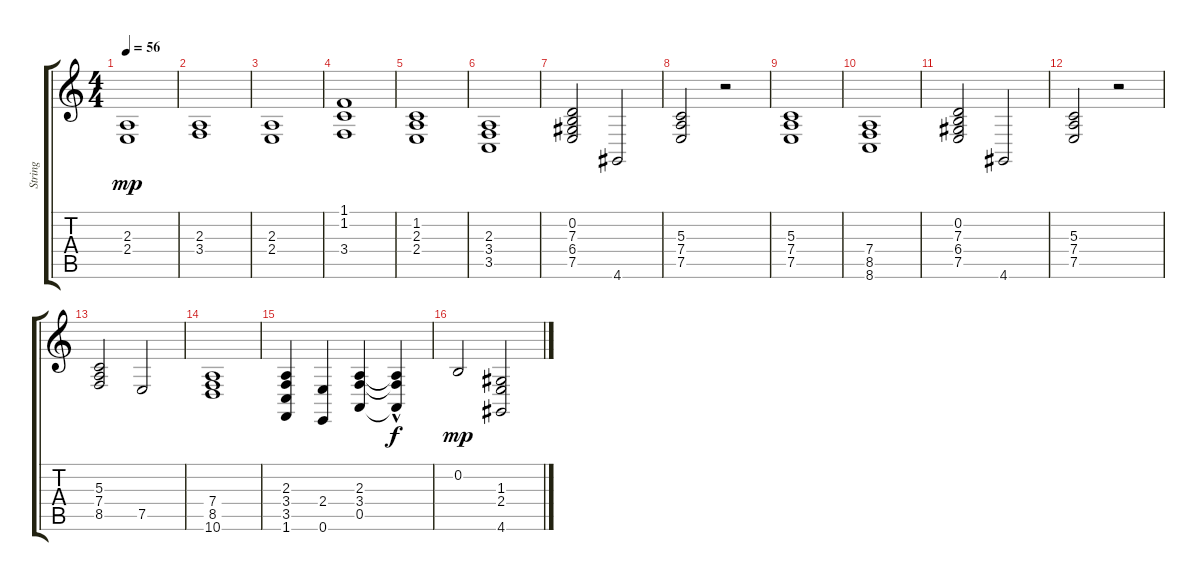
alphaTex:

\track ("String" "String") {instrument stringensemble2}
\staff {score tabs}
\tuning (E4 B3 G3 D3 A2 E2) {hide}
\ts (4 4)
\tempo 56
\clef g2
\ks c
(2.3 2.4).1{dy mp instrument stringensemble2} |
(2.3 3.4).1 |
(2.3 2.4).1 |
(1.1 1.2 3.4).1 |
(1.2 2.3 2.4).1 |
(2.3 3.4 3.5).1 |
(0.2 7.3 6.4 7.5).2 4.6.2 |
(5.3 7.4 7.5).2 r.2 |
(5.3 7.4 7.5).1 |
(7.4 8.5 8.6).1 |
(0.2 7.3 6.4 7.5).2 4.6.2 |
(5.3 7.4 7.5).2 r.2 |
(5.3 7.4 8.5).2 7.5.2 |
(7.4 8.5 10.6).1 |
(2.3 3.4 3.5 1.6).4 (2.4 0.6).4 (2.3 3.4 0.5).4 (2.3{hac t} 3.4{hac t} 0.5{t}).4{dy f} |
0.2.2{dy mp} (1.3 2.4 4.6).2
